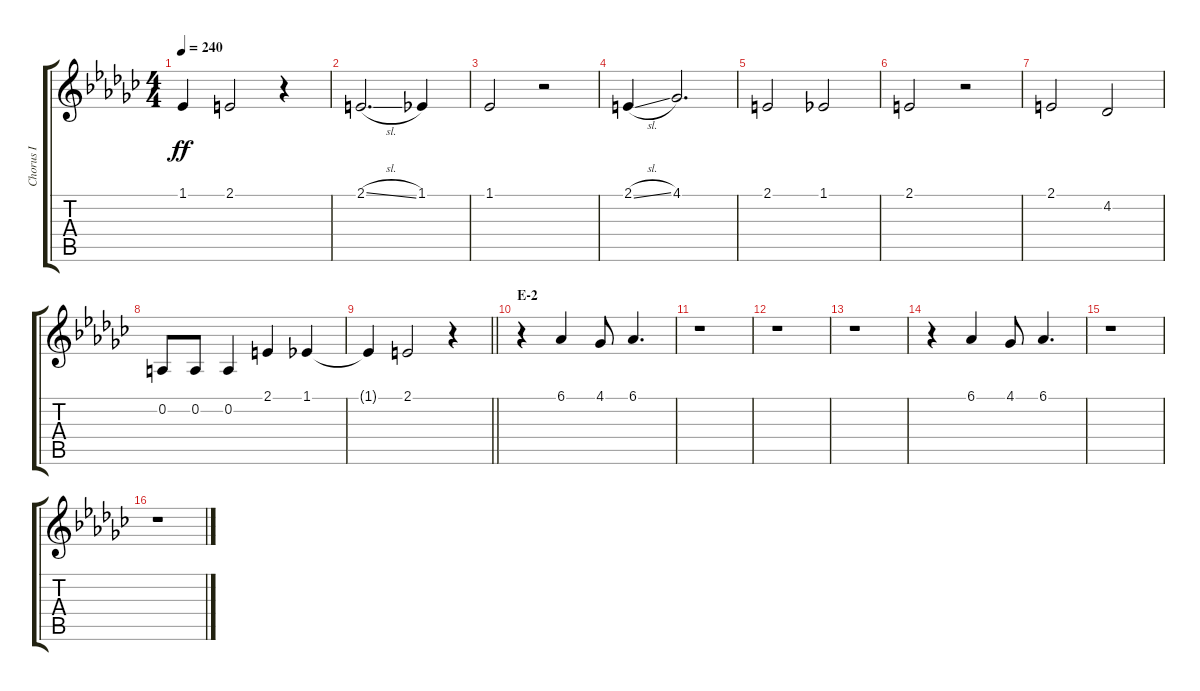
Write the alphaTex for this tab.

\track ("Chorus I" "Chorus I") {instrument voiceoohs}
\staff {score tabs}
\tuning (D4 A3 F3 C3 G2 D2) {hide}
\ts (4 4)
\tempo 240
\clef g2
\ks gb
1.1{t}.4{dy ff} 2.1.2 r.4 |
2.1{sl}.2{d} 1.1.4 |
1.1.2 r.2 |
2.1{sl}.4 4.1.2{d} |
2.1.2 1.1.2 |
2.1.2 r.2 |
2.1.2 4.2.2 |
0.2.8 0.2.8 0.2.4 2.1.4 1.1.4 |
\barLineRight lightlight
1.1{t}.4 2.1.2 r.4 |
\section ("" "E-2")
r.4 6.1.4 4.1.8 6.1.4{d} |
r.1 |
r.1 |
r.1 |
r.4 6.1.4 4.1.8 6.1.4{d} |
r.1 |
r.1
